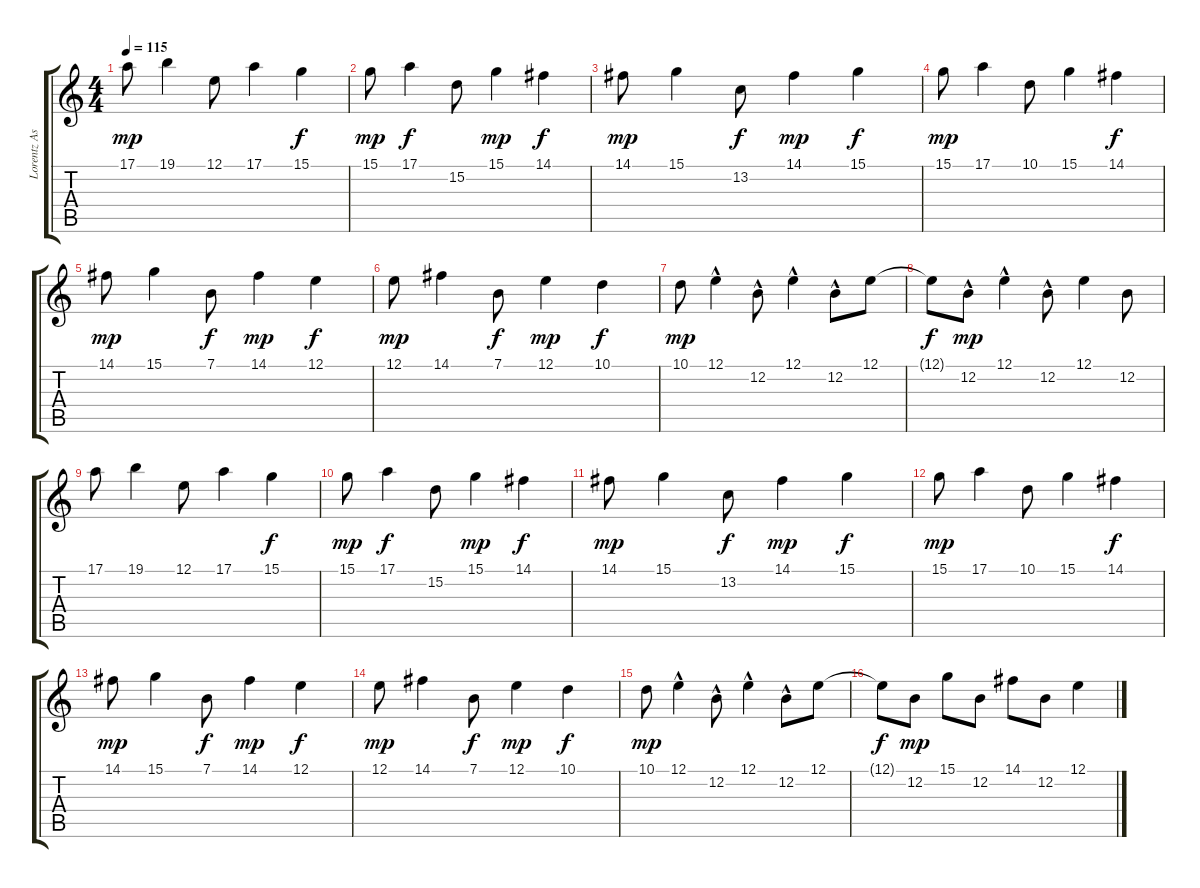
\track ("Lorentz Aspen - Keyboards" "Lorentz As") {instrument electricgrandpiano}
\staff {score tabs}
\tuning (E4 B3 G3 D3 A2 E2) {hide}
\ts (4 4)
\tempo 115
\clef g2
\ks c
17.1.8{dy mp} 19.1.4 12.1.8 17.1.4 15.1.4{dy f} |
15.1.8{dy mp} 17.1.4{dy f} 15.2.8 15.1.4{dy mp} 14.1.4{dy f} |
14.1.8{dy mp} 15.1.4 13.2.8{dy f} 14.1.4{dy mp} 15.1.4{dy f} |
15.1.8{dy mp} 17.1.4 10.1.8 15.1.4 14.1.4{dy f} |
14.1.8{dy mp} 15.1.4 7.1.8{dy f} 14.1.4{dy mp} 12.1.4{dy f} |
12.1.8{dy mp} 14.1.4 7.1.8{dy f} 12.1.4{dy mp} 10.1.4{dy f} |
10.1.8{dy mp} 12.1{hac}.4 12.2{hac}.8 12.1{hac}.4 12.2{hac}.8 12.1.8 |
12.1{t}.8{dy f} 12.2{hac}.8{dy mp} 12.1{hac}.4 12.2{hac}.8 12.1.4 12.2.8 |
17.1.8 19.1.4 12.1.8 17.1.4 15.1.4{dy f} |
15.1.8{dy mp} 17.1.4{dy f} 15.2.8 15.1.4{dy mp} 14.1.4{dy f} |
14.1.8{dy mp} 15.1.4 13.2.8{dy f} 14.1.4{dy mp} 15.1.4{dy f} |
15.1.8{dy mp} 17.1.4 10.1.8 15.1.4 14.1.4{dy f} |
14.1.8{dy mp} 15.1.4 7.1.8{dy f} 14.1.4{dy mp} 12.1.4{dy f} |
12.1.8{dy mp} 14.1.4 7.1.8{dy f} 12.1.4{dy mp} 10.1.4{dy f} |
10.1.8{dy mp} 12.1{hac}.4 12.2{hac}.8 12.1{hac}.4 12.2{hac}.8 12.1.8 |
12.1{t}.8{dy f} 12.2.8{dy mp} 15.1.8 12.2.8 14.1.8 12.2.8 12.1.4
